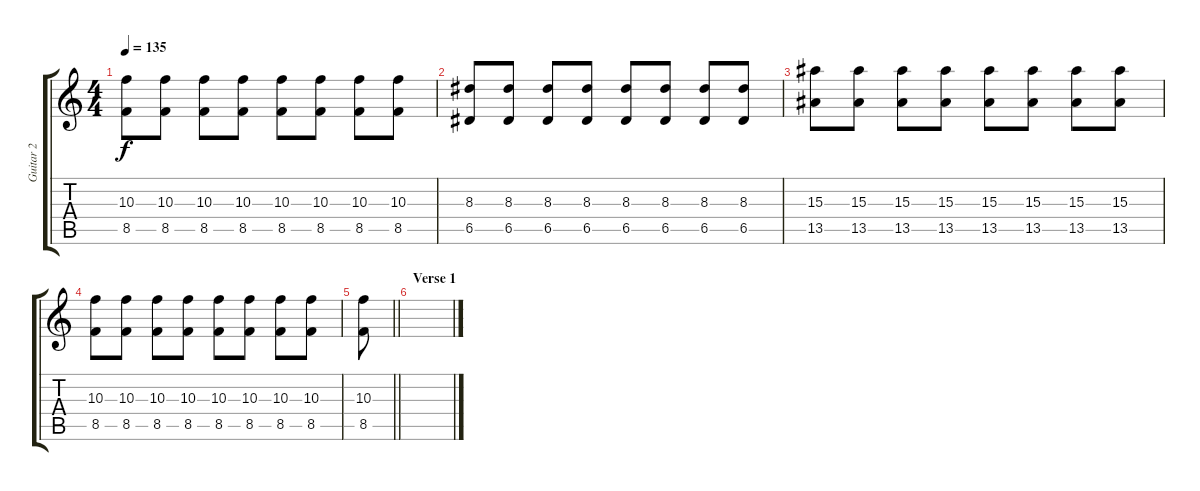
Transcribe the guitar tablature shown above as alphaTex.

\track ("Guitar 2" "Guitar 2") {instrument acousticguitarnylon}
\staff {score tabs}
\tuning (E4 B3 G3 D3 A2 E2) {hide}
\ts (4 4)
\tempo 135
\clef g2
\ks c
(10.3 8.5).8{dy f} (10.3 8.5).8 (10.3 8.5).8 (10.3 8.5).8 (10.3 8.5).8 (10.3 8.5).8 (10.3 8.5).8 (10.3 8.5).8 |
(8.3 6.5).8 (8.3 6.5).8 (8.3 6.5).8 (8.3 6.5).8 (8.3 6.5).8 (8.3 6.5).8 (8.3 6.5).8 (8.3 6.5).8 |
(15.3 13.5).8 (15.3 13.5).8 (15.3 13.5).8 (15.3 13.5).8 (15.3 13.5).8 (15.3 13.5).8 (15.3 13.5).8 (15.3 13.5).8 |
(10.3 8.5).8 (10.3 8.5).8 (10.3 8.5).8 (10.3 8.5).8 (10.3 8.5).8 (10.3 8.5).8 (10.3 8.5).8 (10.3 8.5).8 |
\barLineRight lightlight
(10.3 8.5).8 |
\section ("" "Verse 1")
